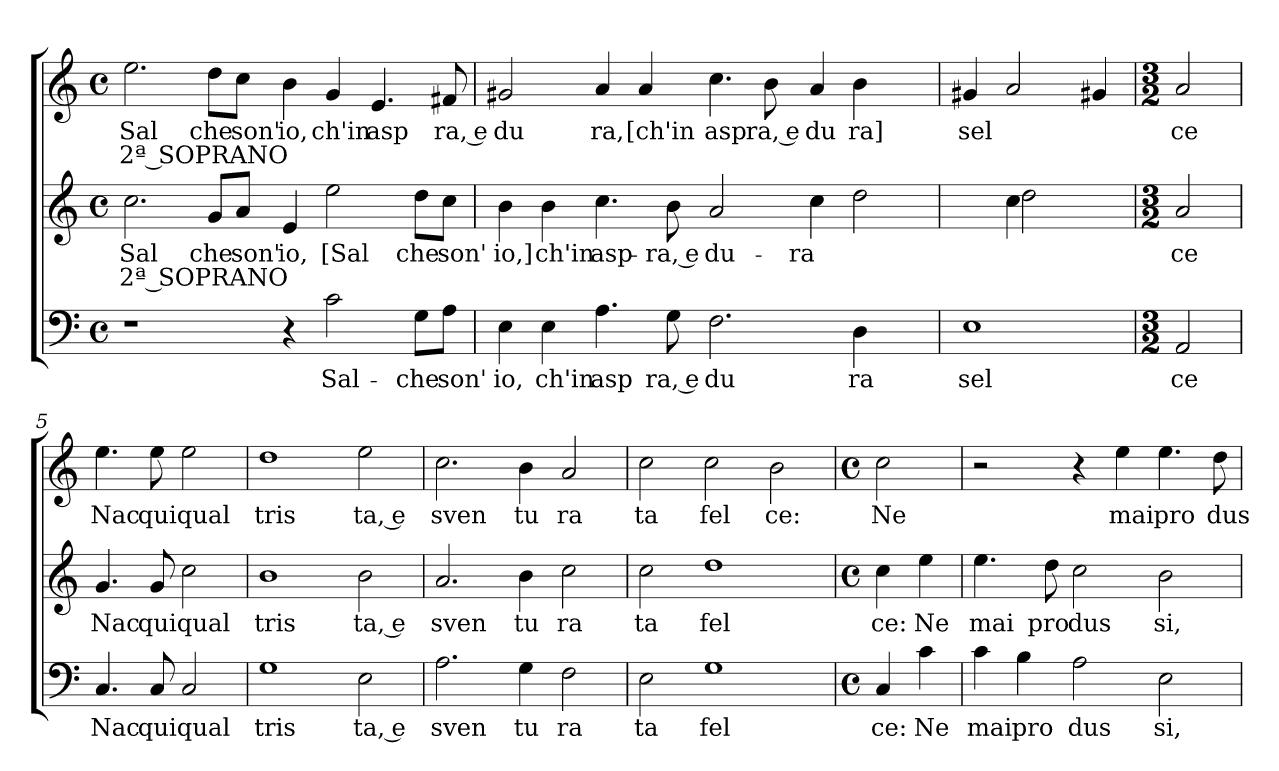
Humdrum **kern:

**kern	**text	**kern	**text	**text	**kern	**text	**text
*part3	*part3	*part2	*part2	*part2	*part1	*part1	*part1
*staff3	*staff3	*staff2	*staff2	*staff2	*staff1	*staff1	*staff1
*clefF4	*	*clefG2	*	*	*clefG2	*	*
*k[]	*	*k[]	*	*	*k[]	*	*
*C:	*	*C:	*	*	*C:	*	*
*M4/4	*	*M4/4	*	*	*M4/4	*	*
*met(c)	*	*met(c)	*	*	*met(c)	*	*
=1	=1	=1	=1	=1	=1	=1	=1
!	!	!	!LO:LY:b	!LO:LY:b	!	!LO:LY:b	!LO:LY:b
1r	.	2.cc\	Sal	2ª SOPRANO	2.ee\	Sal	2ª SOPRANO
!	!	!	!LO:LY:b	!	!	!LO:LY:b	!
.	.	8g/L	che	.	8dd\L	che	.
!	!	!	!LO:LY:b	!	!	!LO:LY:b	!
.	.	8a/J	son'	.	8cc\J	son'	.
!	!	!	!LO:LY:b	!	!	!LO:LY:b	!
4r	.	4e/	io,	.	4b\	io,	.
!	!LO:LY:b	!	!LO:LY:b	!	!	!LO:LY:b	!
2c\	Sal-	2ee\	[Sal	.	4g/	ch'in	.
!	!	!	!	!	!	!LO:LY:b	!
.	.	.	.	.	4.e/	asp	.
!	!LO:LY:b	!	!LO:LY:b	!	!	!	!
8G\L	-che	8dd\L	che	.	.	.	.
!	!LO:LY:b	!	!LO:LY:b	!	!	!LO:LY:b:rj	!
8A\J	son'	8cc\J	son'	.	8f#X/	ra, e	.
!!LO:LB:g=z
=2	=2	=2	=2	=2	=2	=2	=2
!	!LO:LY:b	!	!LO:LY:b	!	!	!LO:LY:b	!
4E\	io,	4b\	io,]	.	2g#X/	du	.
!	!LO:LY:b	!	!LO:LY:b	!	!	!	!
4E\	ch'in	4b\	ch'in	.	.	.	.
!	!LO:LY:b	!	!LO:LY:b	!	!	!LO:LY:b	!
4.A\	asp	4.cc\	asp-	.	4a/	ra,	.
!	!	!	!	!	!	!LO:LY:b	!
.	.	.	.	.	4a/	[ch'in	.
!	!LO:LY:b:rj	!	!LO:LY:b:rj	!	!	!	!
8G\	ra, e	8b\	-ra, e	.	.	.	.
!	!LO:LY:b	!	!LO:LY:b	!	!	!LO:LY:b	!
2.F\	du	2a/	du-	.	4.cc\	asp	.
!	!	!	!	!	!	!LO:LY:b:rj	!
.	.	.	.	.	8b\	ra, e	.
!	!	!	!LO:LY:b	!	!	!LO:LY:b	!
.	.	4cc\	-ra	.	4a/	du	.
!	!LO:LY:b	!	!	!	!	!LO:LY:b	!
4D\	ra	2dd\	.	.	4b\	ra]	.
4ryy	.	.	.	.	4ryy	.	.
=3	=3	=3	=3	=3	=3	=3	=3
!	!LO:LY:b	!	!	!	!	!LO:LY:b	!
*	*	*^	*	*	*	*	*
1E	sel	4ryy	4ryy	.	.	4g#X/	sel	.
.	.	4cc\	2dd\	.	.	2a/	.	.
.	.	4ryy	.	.	.	.	.	.
.	.	4ryy	4ryy	.	.	4g#X/	.	.
*	*	*v	*v	*	*	*	*	*
=4	=4	=4	=4	=4	=4	=4	=4
*M3/2	*	*M3/2	*	*	*M3/2	*	*
*	*	*^	*	*	*	*	*
!	!LO:LY:b	!	!	!LO:LY:b	!	!	!LO:LY:b	!
*	*	*v	*v	*	*	*	*	*
2AA/	ce	2a/	-ce	.	2a/	ce	.
!!LO:LB:g=z
=5	=5	=5	=5	=5	=5	=5	=5
!	!LO:LY:b	!	!LO:LY:b	!	!	!LO:LY:b	!
4.C/	Nac	4.g/	Nac	.	4.ee\	Nac	.
!	!LO:LY:b	!	!LO:LY:b	!	!	!LO:LY:b	!
8C/	qui	8g/	qui	.	8ee\	qui	.
!	!LO:LY:b	!	!LO:LY:b	!	!	!LO:LY:b	!
2C/	qual	2cc\	qual	.	2ee\	qual	.
=6	=6	=6	=6	=6	=6	=6	=6
!	!LO:LY:b	!	!LO:LY:b	!	!	!LO:LY:b	!
1G	tris	1b	tris	.	1dd	tris	.
!	!LO:LY:b:rj	!	!LO:LY:b:rj	!	!	!LO:LY:b:rj	!
2E\	ta, e	2b\	ta, e	.	2ee\	ta, e	.
=7	=7	=7	=7	=7	=7	=7	=7
!	!LO:LY:b	!	!LO:LY:b	!	!	!LO:LY:b	!
2.A\	sven	2.a/	sven	.	2.cc\	sven	.
!	!LO:LY:b	!	!LO:LY:b	!	!	!LO:LY:b	!
4G\	tu	4b\	tu	.	4b\	tu	.
!	!LO:LY:b	!	!LO:LY:b	!	!	!LO:LY:b	!
2F\	ra	2cc\	ra	.	2a/	ra	.
=8	=8	=8	=8	=8	=8	=8	=8
!	!LO:LY:b	!	!LO:LY:b	!	!	!LO:LY:b	!
2E\	ta	2cc\	ta	.	2cc\	ta	.
!	!LO:LY:b	!	!LO:LY:b	!	!	!LO:LY:b	!
1G	fel	1dd	fel	.	2cc\	fel	.
!	!	!	!	!	!	!LO:LY:b	!
.	.	.	.	.	2b\	ce:	.
=9	=9	=9	=9	=9	=9	=9	=9
*M4/4	*	*M4/4	*	*	*M4/4	*	*
*met(c)	*	*met(c)	*	*	*met(c)	*	*
!	!LO:LY:b	!	!LO:LY:b	!	!	!LO:LY:b	!
4C/	ce:	4cc\	ce:	.	2cc\	Ne	.
!	!LO:LY:b	!	!LO:LY:b	!	!	!	!
4c\	Ne	4ee\	Ne	.	.	.	.
!!LO:LB:g=z
=10	=10	=10	=10	=10	=10	=10	=10
!	!LO:LY:b	!	!LO:LY:b	!	!	!	!
4c\	mai	4.ee\	mai	.	2r	.	.
!	!LO:LY:b	!	!	!	!	!	!
4B\	pro	.	.	.	.	.	.
!	!	!	!LO:LY:b	!	!	!	!
.	.	8dd\	pro	.	.	.	.
!	!LO:LY:b	!	!LO:LY:b	!	!	!	!
2A\	dus	2cc\	dus	.	4r	.	.
!	!	!	!	!	!	!LO:LY:b	!
.	.	.	.	.	4ee\	mai	.
!	!LO:LY:b	!	!LO:LY:b	!	!	!LO:LY:b	!
2E\	si,	2b\	si,	.	4.ee\	pro	.
!	!	!	!	!	!	!LO:LY:b	!
.	.	.	.	.	8dd\	dus	.
=	=	=	=	=	=	=	=
*-	*-	*-	*-	*-	*-	*-	*-
